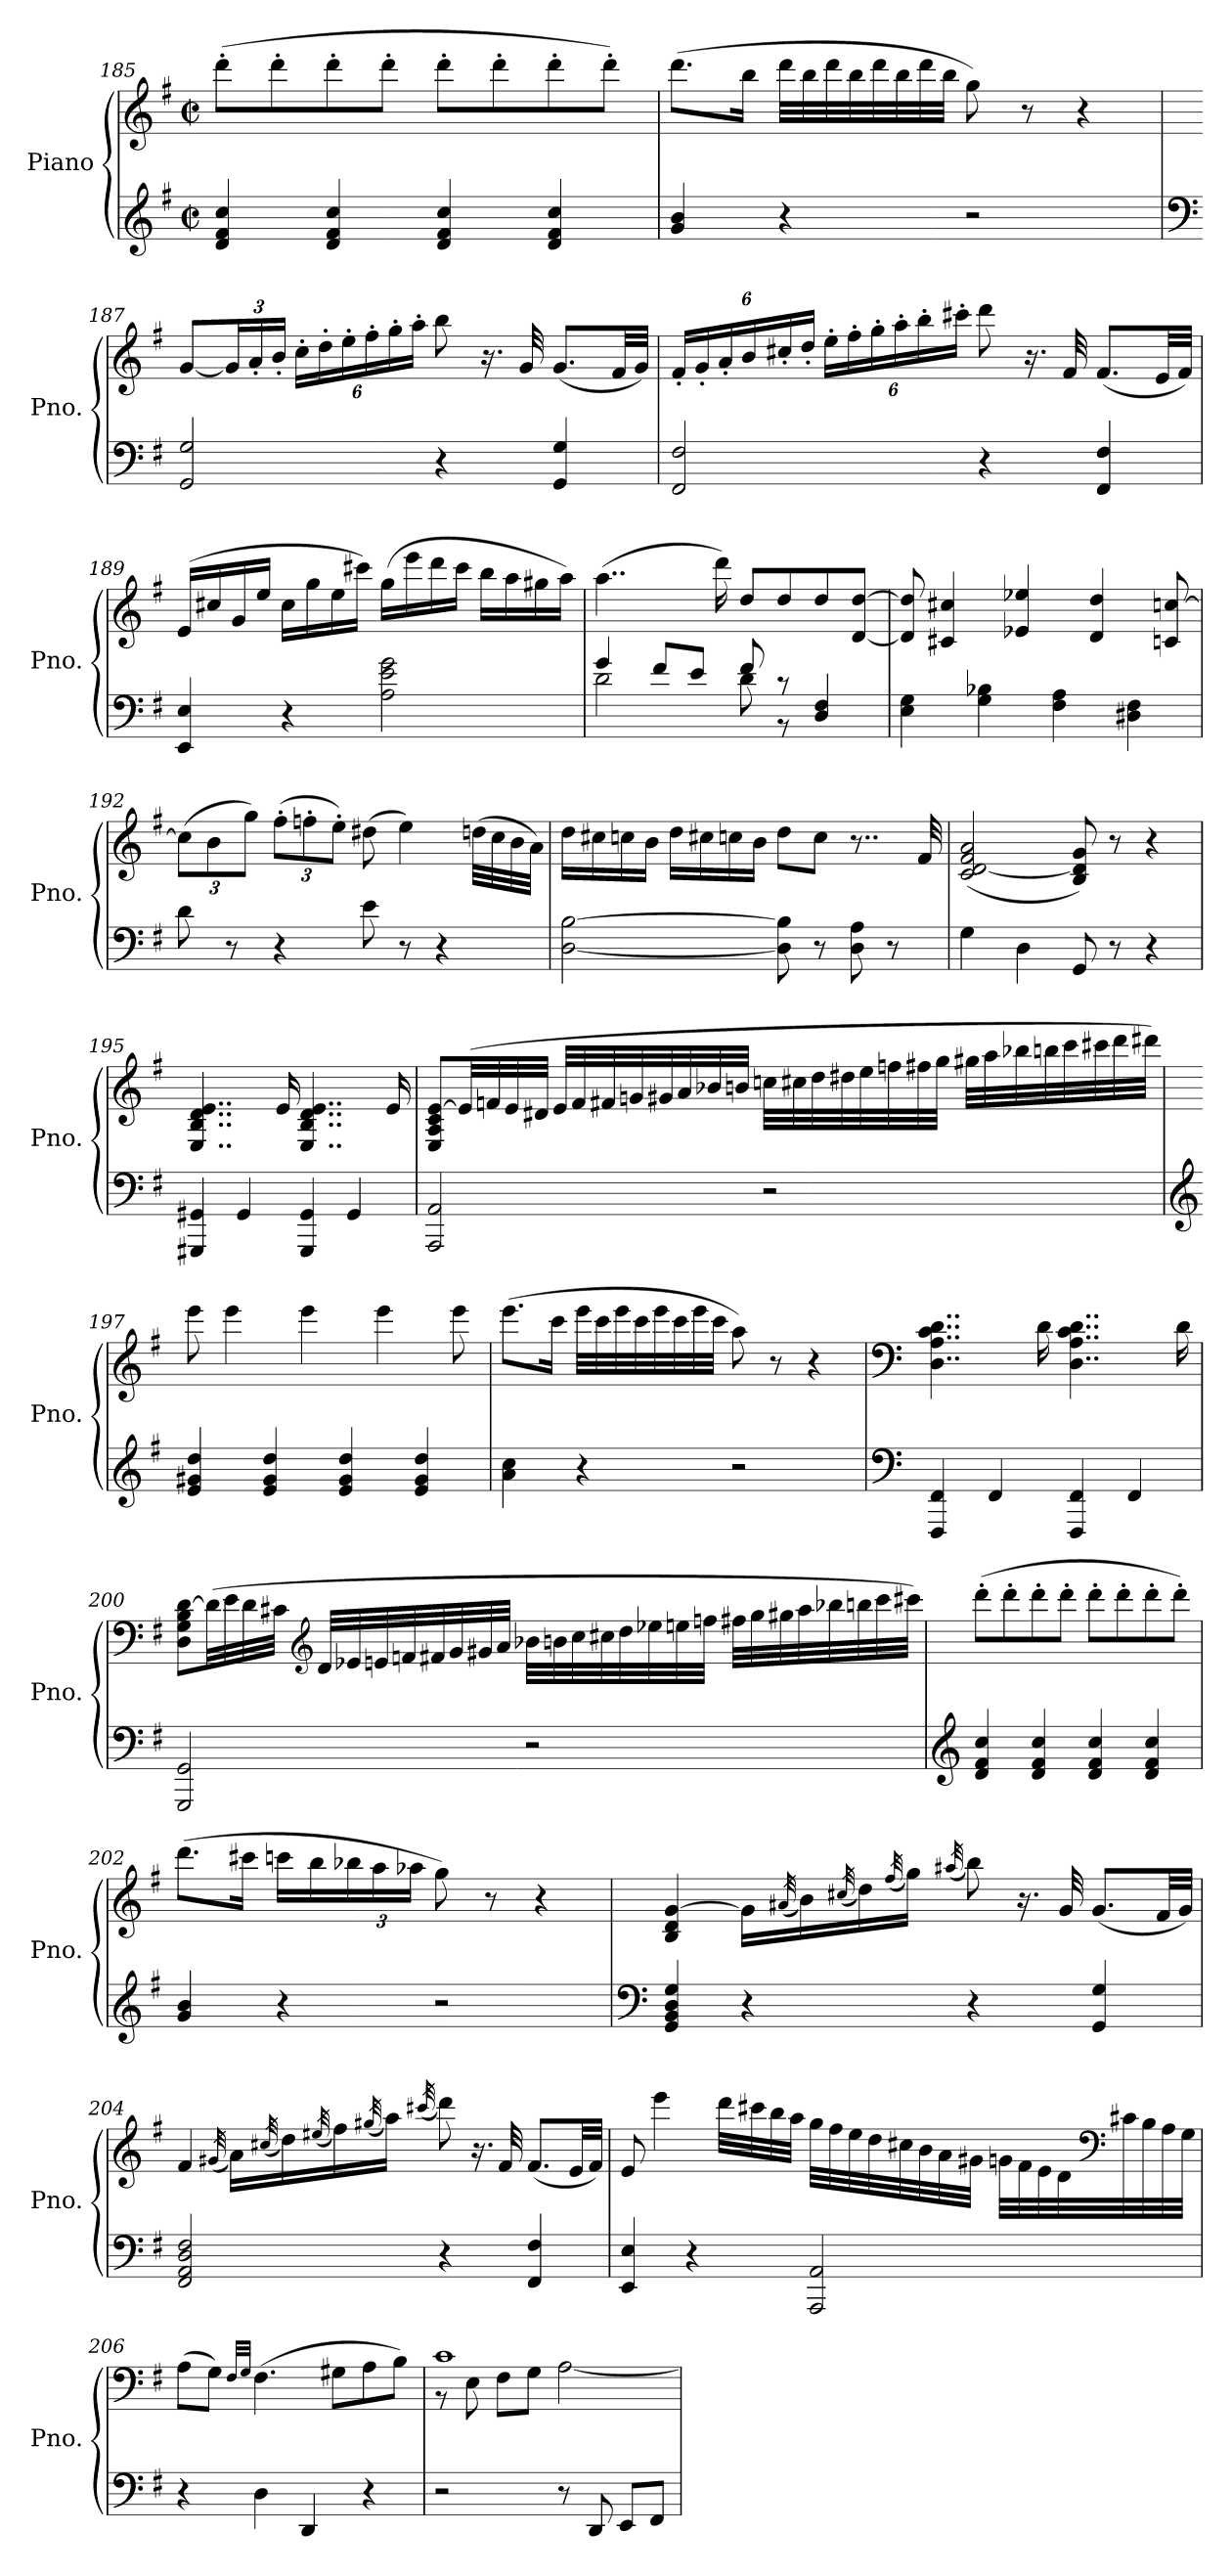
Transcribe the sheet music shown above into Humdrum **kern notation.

**kern	**kern
*part1	*part1
*staff2	*staff1
*I"Piano	*
*I'Pno.	*
*clefG2	*clefG2
*k[f#]	*k[f#]
*G:	*G:
*M2/2	*M2/2
*met(c|)	*met(c|)
=185	=185
4d/ 4f#/ 4cc/	(>8ddd'\L
.	8ddd'\
4d/ 4f#/ 4cc/	8ddd'\
.	8ddd'\J
4d/ 4f#/ 4cc/	8ddd'\L
.	8ddd'\
4d/ 4f#/ 4cc/	8ddd'\
.	8ddd'\J)
=186	=186
4g/ 4b/	(>8.ddd\L
.	16bb\Jk
4r	32ddd\LLL
.	32bb\
.	32ddd\
.	32bb\
.	32ddd\
.	32bb\
.	32ddd\
.	32bb\JJJ
2r	8gg\)
.	8r
.	4r
=187	=187
*clefF4	*
2GG/ 2G/	[8g/L
*	*Xbrackettup
.	24g/L]
.	24a'/
.	24b'/JJ
.	24cc'\LL
.	24dd'\
.	24ee'\
.	24ff#'\
.	24gg'\
.	24aa'\JJ
4r	8bb\
.	16.r
.	32g/
4GG/ 4G/	(<8.g/L
.	32f#/LL
.	32g/JJJ)
=188	=188
2FF#/ 2F#/	24f#'/LL
.	24g'/
.	24a'/
.	24b/
.	24cc#X'/
.	24dd'/JJ
.	24ee'\LL
.	24ff#'\
.	24gg'\
.	24aa'\
.	24bb'\
.	24ccc#X'\JJ
4r	8ddd\
.	16.r
.	32f#/
4FF#/ 4F#/	(<8.f#/L
.	32e/LL
.	32f#/JJJ)
=189	=189
4EE/ 4E/	(>16e/LL
.	16cc#X/
.	16g/
.	16ee/JJ
4r	16cc#\LL
.	16gg\
.	16ee\
.	16ccc#X\JJ)
2A\ 2e\ 2g\	(>16gg\LL
.	16eee\
.	16ddd\
.	16ccc#\JJ
.	16bb\LL
.	16aa\
.	16gg#X\
.	16aa\JJ)
=190	=190
*^	*
4g/	2d\	(>4..aa\
8f#/L	.	.
8e/J	.	.
.	.	16ddd\)
8f#/	8d\	8dd/L
8r	8r	8dd/
4D/ 4F#/	4ryy	8dd/
.	.	[8d/ [8dd/J
*v	*v	*
=191	=191
4E\ 4G\	8d/] 8dd/]
.	4c#X/ 4cc#X/
4G\ 4B-X\	.
.	4e-X/ 4ee-X/
4F#\ 4A\	.
.	4d/ 4dd/
4D#X\ 4F#\	.
.	8cn/ [8ccn/
=192	=192
8d\	(>12cc\L]
.	12b\
8r	.
.	12gg\J)
4r	(>12ff#'\L
.	12ffn'\
.	12ee'\J)
8e\	(>8dd#X\
8r	4ee\)
4r	.
.	(>32ddn\LLL
.	32cc\
.	32b\
.	32a\JJJ)
=193	=193
[2D\ [2B\	16dd\LL
.	16cc#X\
.	16ccn\
.	16b\JJ
.	16dd\LL
.	16cc#X\
.	16ccn\
.	16b\JJ
8D\] 8B\]	8dd\L
8r	8cc\J
8D\ 8A\	8..r
8r	.
.	32f#/
=194	=194
4G\	(>2c/ [2d/ 2f#/ 2a/
4D\	.
8GG/	8B/ 8d/] 8g/)
8r	8r
4r	4r
=195	=195
4GGG#X/ 4GG#X/	4..E/ 4..B/ 4..d/ 4..e/
4GG#/	.
.	16e/
4GGG#/ 4GG#/	4..E/ 4..B/ 4..d/ 4..e/
4GG#/	.
.	16e/
=196	=196
2AAA/ 2AA/	8E/ 8A/ 8c/ [8e/L
.	(>32e/LL]
.	32fn/
.	32e/
.	32d#X/JJJ
.	32e/LLL
.	32f/
.	32f#X/
.	32gn/
.	32g#X/
.	32a/
.	32b-X/
.	32bn/JJJ
2r	32ccn\LLL
.	32cc#X\
.	32dd\
.	32dd#X\
.	32ee\
.	32ffn\
.	32ff#X\
.	32gg\JJJ
.	32gg#X\LLL
.	32aa\
.	32bb-X\
.	32bbn\
.	32ccc\
.	32ccc#X\
.	32ddd\
.	32ddd#X\JJJ)
=197	=197
*clefG2	*
4e/ 4g#X/ 4dd/	8eee\
.	4eee\
4e/ 4g#/ 4dd/	.
.	4eee\
4e/ 4g#/ 4dd/	.
.	4eee\
4e/ 4g#/ 4dd/	.
.	8eee\
=198	=198
4a\ 4cc\	(>8.eee\L
.	16ccc\Jk
4r	32eee\LLL
.	32ccc\
.	32eee\
.	32ccc\
.	32eee\
.	32ccc\
.	32eee\
.	32ccc\JJJ
2r	8aa\)
.	8r
.	4r
=199	=199
*clefF4	*clefF4
4FFF#/ 4FF#/	4..D\ 4..A\ 4..c\ 4..d\
4FF#/	.
.	16d\
4FFF#/ 4FF#/	4..D\ 4..A\ 4..c\ 4..d\
4FF#/	.
.	16d\
=200	=200
2GGG/ 2GG/	8D\ 8G\ 8B\ [8d\L
.	(>32d\LL]
.	32e\
.	32d\
.	32c#X\JJJ
*	*clefG2
.	32d/LLL
.	32e-X/
.	32en/
.	32fn/
.	32f#X/
.	32g/
.	32g#X/
.	32a/JJJ
2r	32b-X\LLL
.	32bn\
.	32cc\
.	32cc#X\
.	32dd\
.	32ee-X\
.	32een\
.	32ffn\JJJ
.	32ff#X\LLL
.	32gg\
.	32gg#X\
.	32aa\
.	32bb-X\
.	32bbn\
.	32ccc\
.	32ccc#X\JJJ)
=201	=201
*clefG2	*
4d/ 4f#/ 4cc/	(>8ddd'\L
.	8ddd'\
4d/ 4f#/ 4cc/	8ddd'\
.	8ddd'\J
4d/ 4f#/ 4cc/	8ddd'\L
.	8ddd'\
4d/ 4f#/ 4cc/	8ddd'\
.	8ddd'\J)
=202	=202
4g/ 4b/	(>8.ddd\L
.	16ccc#X\Jk
4r	16cccn\LL
.	16bb\
.	24bb-X\
.	24aa\
.	24aa-X\JJ
2r	8gg\)
.	8r
.	4r
=203	=203
*clefF4	*
4GG/ 4BB/ 4D/ 4G/	4B/ 4d/ [4g/
4r	16g\LL]
.	(<32qa#X/
.	16b\)
.	(<32qcc#X/
.	16dd\)
.	(<32qff#/
.	16gg\JJ)
.	(<32qaa#X/
4r	8bb\)
.	16.r
.	32g/
4GG/ 4G/	(<8.g/L
.	32f#/LL
.	32g/JJJ)
=204	=204
2FF#/ 2AA/ 2D/ 2F#/	4f#/
.	(<32qg#X/
.	16a\LL)
.	(<32qcc#X/
.	16dd\)
.	(<32qee#X/
.	16ff#\)
.	(<32qgg#X/
.	16aa\JJ)
.	(<32qccc#X/
4r	8ddd\)
.	16.r
.	32f#/
4FF#/ 4F#/	(<8.f#/L
.	32e/LL
.	32f#/JJJ)
=205	=205
4EE/ 4E/	8e/
.	4eee\
4r	.
.	32ddd\LLL
.	32ccc#X\
.	32bb\
.	32aa\JJJ
2AAA/ 2AA/	32gg\LLL
.	32ff#\
.	32ee\
.	32dd\
.	32cc#X\
.	32b\
.	32a\
.	32g#X\JJJ
.	32gn\LLL
.	32f#\
.	32e\
.	32d\
*	*clefF4
.	32c#X\
.	32B\
.	32A\
.	32G\JJJ
=206	=206
4r	(>8A\L
.	8G\J)
.	32qF#/LLL
.	32qG/JJJ
4D\	(>4.F#\
4DD/	.
.	8G#X\L
4r	8A\
.	8B\J)
=207	=207
*	*^
2r	1c	8r
.	.	8E\
.	.	8F#\L
.	.	8G\J
8r	.	[2A\
8DD/	.	.
8EE/L	.	.
8FF#/J	.	.
*	*v	*v
=	=
*-	*-
